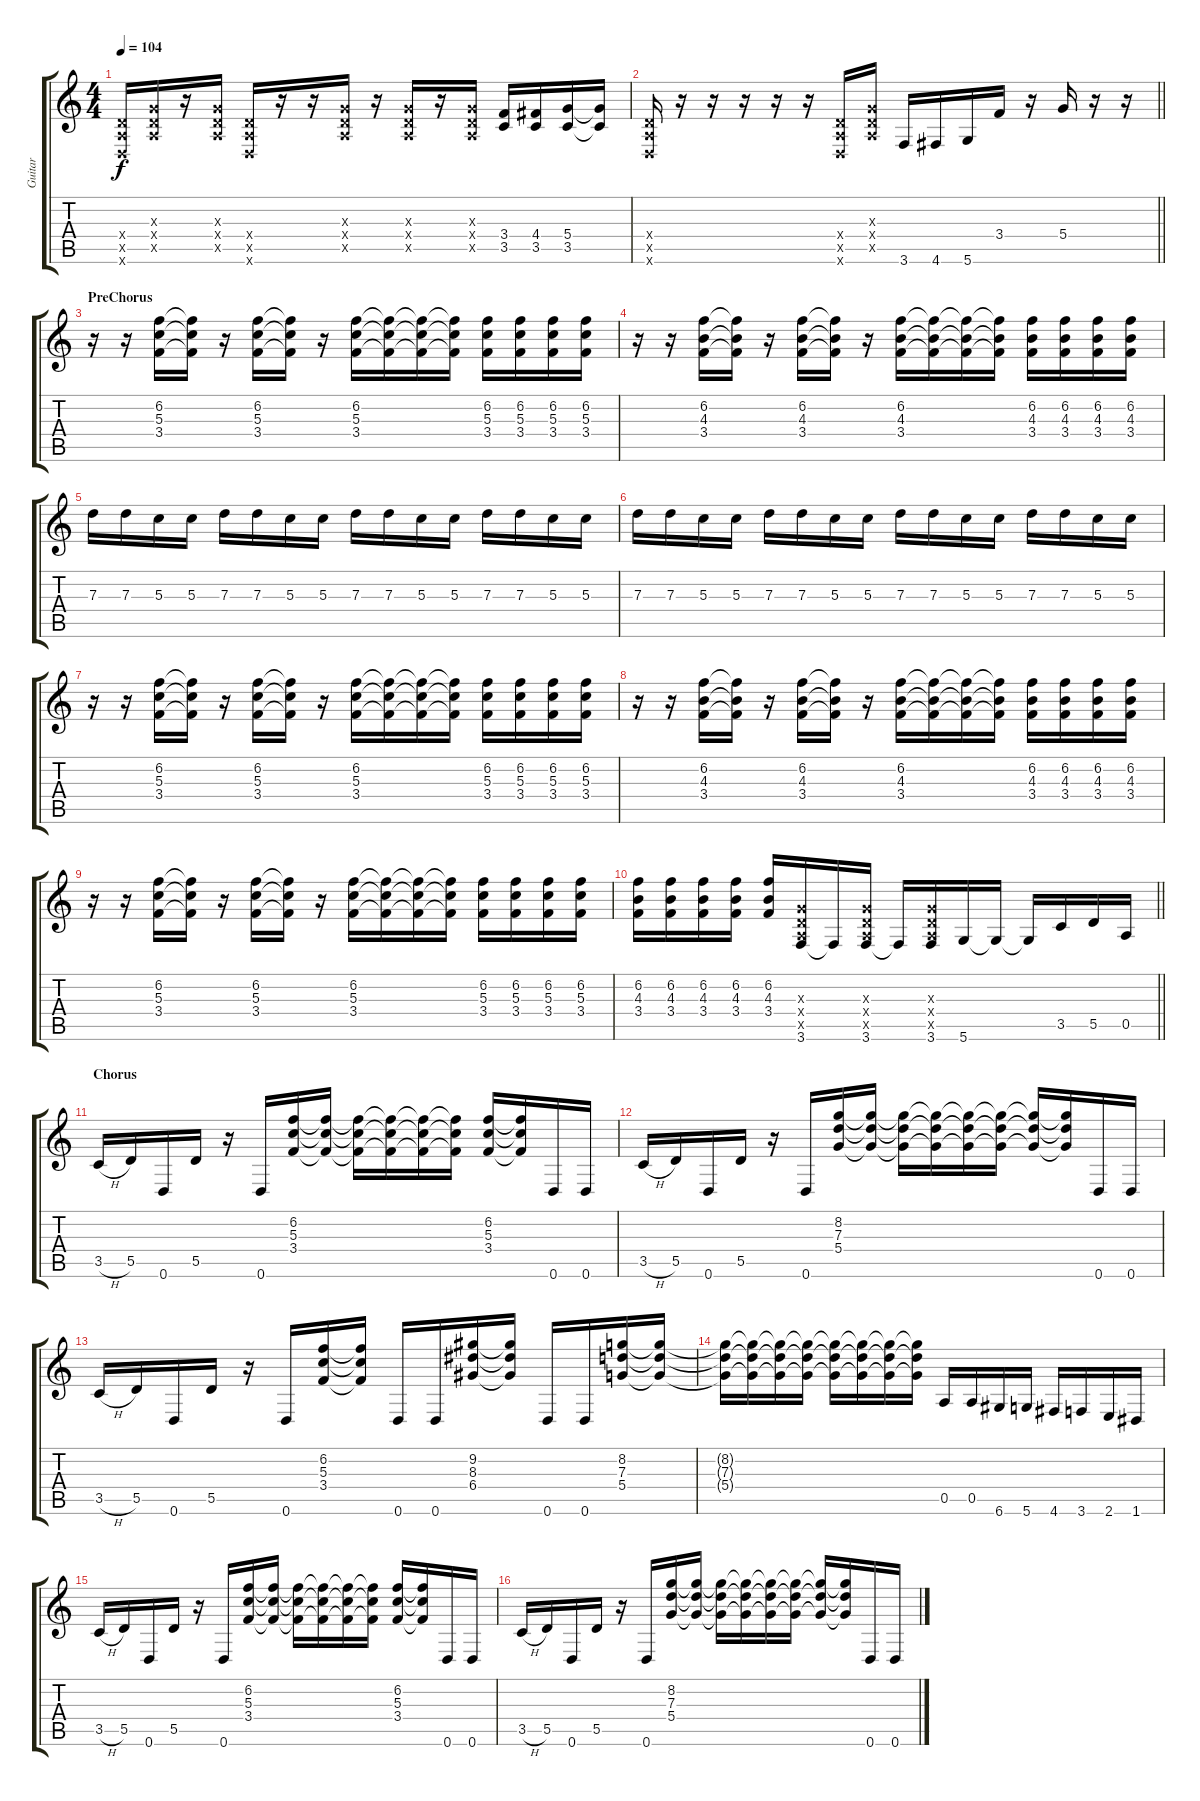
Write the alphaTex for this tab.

\track ("Guitar" "Guitar") {instrument overdrivenguitar}
\staff {score tabs}
\tuning (E4 B3 G3 D3 A2 D2) {hide}
\ts (4 4)
\tempo 104
\clef g2
\ks c
(0.4{x} 0.5{x} 0.6{x}).16{dy f} (0.3{x} 0.4{x} 0.5{x}).16 r.16 (0.3{x} 0.4{x} 0.5{x}).16 (0.4{x} 0.5{x} 0.6{x}).16 r.16 r.16 (0.3{x} 0.4{x} 0.5{x}).16 r.16 (0.3{x} 0.4{x} 0.5{x}).16 r.16 (0.3{x} 0.4{x} 0.5{x}).16 (3.4 3.5).16 (4.4 3.5).16 (5.4 3.5).16 (5.4{t} 3.5{t}).16 |
\barLineRight lightlight
(0.4{x} 0.5{x} 0.6{x}).16 r.16 r.16 r.16 r.16 r.16 (0.4{x} 0.5{x} 0.6{x}).16 (0.3{x} 0.4{x} 0.5{x}).16 3.6.16 4.6.16 5.6.16 3.4.16 r.16 5.4.16 r.16 r.16 |
\section ("" "PreChorus")
r.16 r.16 (6.2 5.3 3.4).16 (6.2{t} 5.3{t} 3.4{t}).16 r.16 (6.2 5.3 3.4).16 (6.2{t} 5.3{t} 3.4{t}).16 r.16 (6.2 5.3 3.4).16 (6.2{t} 5.3{t} 3.4{t}).16 (6.2{t} 5.3{t} 3.4{t}).16 (6.2{t} 5.3{t} 3.4{t}).16 (6.2 5.3 3.4).16 (6.2 5.3 3.4).16 (6.2 5.3 3.4).16 (6.2 5.3 3.4).16 |
r.16 r.16 (6.2 4.3 3.4).16 (6.2{t} 4.3{t} 3.4{t}).16 r.16 (6.2 4.3 3.4).16 (6.2{t} 4.3{t} 3.4{t}).16 r.16 (6.2 4.3 3.4).16 (6.2{t} 4.3{t} 3.4{t}).16 (6.2{t} 4.3{t} 3.4{t}).16 (6.2{t} 4.3{t} 3.4{t}).16 (6.2 4.3 3.4).16 (6.2 4.3 3.4).16 (6.2 4.3 3.4).16 (6.2 4.3 3.4).16 |
7.3.16 7.3.16 5.3.16 5.3.16 7.3.16 7.3.16 5.3.16 5.3.16 7.3.16 7.3.16 5.3.16 5.3.16 7.3.16 7.3.16 5.3.16 5.3.16 |
7.3.16 7.3.16 5.3.16 5.3.16 7.3.16 7.3.16 5.3.16 5.3.16 7.3.16 7.3.16 5.3.16 5.3.16 7.3.16 7.3.16 5.3.16 5.3.16 |
r.16 r.16 (6.2 5.3 3.4).16 (6.2{t} 5.3{t} 3.4{t}).16 r.16 (6.2 5.3 3.4).16 (6.2{t} 5.3{t} 3.4{t}).16 r.16 (6.2 5.3 3.4).16 (6.2{t} 5.3{t} 3.4{t}).16 (6.2{t} 5.3{t} 3.4{t}).16 (6.2{t} 5.3{t} 3.4{t}).16 (6.2 5.3 3.4).16 (6.2 5.3 3.4).16 (6.2 5.3 3.4).16 (6.2 5.3 3.4).16 |
r.16 r.16 (6.2 4.3 3.4).16 (6.2{t} 4.3{t} 3.4{t}).16 r.16 (6.2 4.3 3.4).16 (6.2{t} 4.3{t} 3.4{t}).16 r.16 (6.2 4.3 3.4).16 (6.2{t} 4.3{t} 3.4{t}).16 (6.2{t} 4.3{t} 3.4{t}).16 (6.2{t} 4.3{t} 3.4{t}).16 (6.2 4.3 3.4).16 (6.2 4.3 3.4).16 (6.2 4.3 3.4).16 (6.2 4.3 3.4).16 |
r.16 r.16 (6.2 5.3 3.4).16 (6.2{t} 5.3{t} 3.4{t}).16 r.16 (6.2 5.3 3.4).16 (6.2{t} 5.3{t} 3.4{t}).16 r.16 (6.2 5.3 3.4).16 (6.2{t} 5.3{t} 3.4{t}).16 (6.2{t} 5.3{t} 3.4{t}).16 (6.2{t} 5.3{t} 3.4{t}).16 (6.2 5.3 3.4).16 (6.2 5.3 3.4).16 (6.2 5.3 3.4).16 (6.2 5.3 3.4).16 |
\barLineRight lightlight
(6.2 4.3 3.4).16 (6.2 4.3 3.4).16 (6.2 4.3 3.4).16 (6.2 4.3 3.4).16 (6.2 4.3 3.4).16 (0.3{x} 0.4{x} 0.5{x} 3.6).16 3.6{t}.16 (0.3{x} 0.4{x} 0.5{x} 3.6).16 3.6{t}.16 (0.3{x} 0.4{x} 0.5{x} 3.6).16 5.6.16 5.6{t}.16 5.6{t}.16 3.5.16 5.5.16 0.5.16 |
\section ("" "Chorus")
3.5{h}.16 5.5.16 0.6.16 5.5.16 r.16 0.6.16 (6.2 5.3 3.4).16 (6.2{t} 5.3{t} 3.4{t}).16 (6.2{t} 5.3{t} 3.4{t}).16 (6.2{t} 5.3{t} 3.4{t}).16 (6.2{t} 5.3{t} 3.4{t}).16 (6.2{t} 5.3{t} 3.4{t}).16 (6.2 5.3 3.4).16 (6.2{t} 5.3{t} 3.4{t}).16 0.6.16 0.6.16 |
3.5{h}.16 5.5.16 0.6.16 5.5.16 r.16 0.6.16 (8.2 7.3 5.4).16 (8.2{t} 7.3{t} 5.4{t}).16 (8.2{t} 7.3{t} 5.4{t}).16 (8.2{t} 7.3{t} 5.4{t}).16 (8.2{t} 7.3{t} 5.4{t}).16 (8.2{t} 7.3{t} 5.4{t}).16 (8.2{t} 7.3{t} 5.4{t}).16 (8.2{t} 7.3{t} 5.4{t}).16 0.6.16 0.6.16 |
3.5{h}.16 5.5.16 0.6.16 5.5.16 r.16 0.6.16 (6.2 5.3 3.4).16 (6.2{t} 5.3{t} 3.4{t}).16 0.6.16 0.6.16 (9.2 8.3 6.4).16 (9.2{t} 8.3{t} 6.4{t}).16 0.6.16 0.6.16 (8.2 7.3 5.4).16 (8.2{t} 7.3{t} 5.4{t}).16 |
(8.2{t} 7.3{t} 5.4{t}).16 (8.2{t} 7.3{t} 5.4{t}).16 (8.2{t} 7.3{t} 5.4{t}).16 (8.2{t} 7.3{t} 5.4{t}).16 (8.2{t} 7.3{t} 5.4{t}).16 (8.2{t} 7.3{t} 5.4{t}).16 (8.2{t} 7.3{t} 5.4{t}).16 (8.2{t} 7.3{t} 5.4{t}).16 0.5.16 0.5.16 6.6.16 5.6.16 4.6.16 3.6.16 2.6.16 1.6.16 |
3.5{h}.16 5.5.16 0.6.16 5.5.16 r.16 0.6.16 (6.2 5.3 3.4).16 (6.2{t} 5.3{t} 3.4{t}).16 (6.2{t} 5.3{t} 3.4{t}).16 (6.2{t} 5.3{t} 3.4{t}).16 (6.2{t} 5.3{t} 3.4{t}).16 (6.2{t} 5.3{t} 3.4{t}).16 (6.2 5.3 3.4).16 (6.2{t} 5.3{t} 3.4{t}).16 0.6.16 0.6.16 |
3.5{h}.16 5.5.16 0.6.16 5.5.16 r.16 0.6.16 (8.2 7.3 5.4).16 (8.2{t} 7.3{t} 5.4{t}).16 (8.2{t} 7.3{t} 5.4{t}).16 (8.2{t} 7.3{t} 5.4{t}).16 (8.2{t} 7.3{t} 5.4{t}).16 (8.2{t} 7.3{t} 5.4{t}).16 (8.2{t} 7.3{t} 5.4{t}).16 (8.2{t} 7.3{t} 5.4{t}).16 0.6.16 0.6.16
